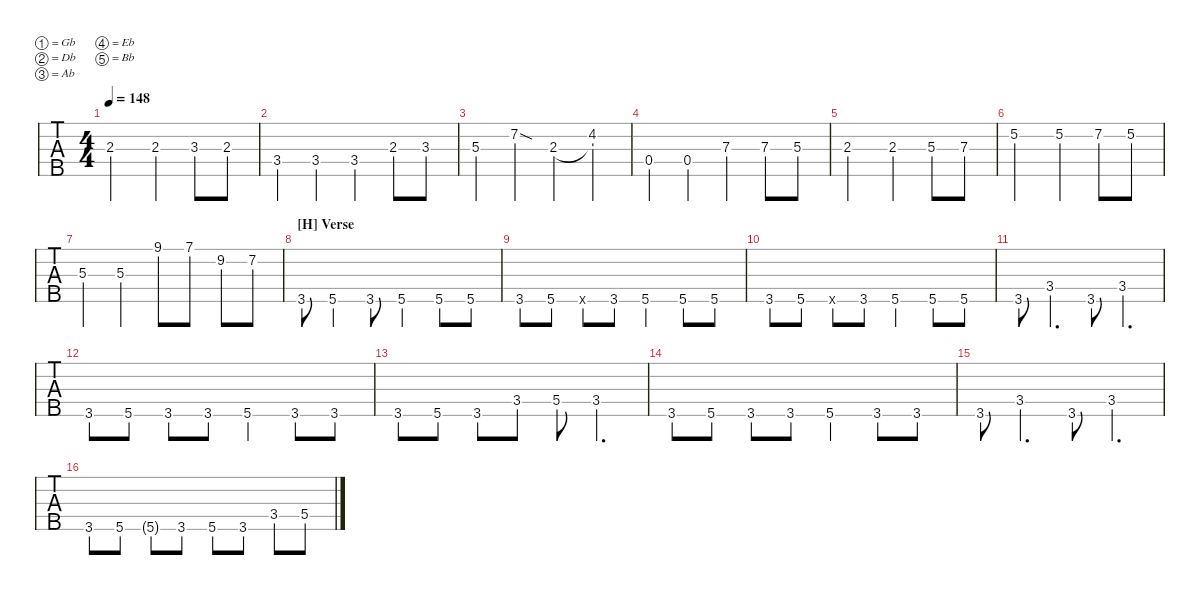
\defaultSystemsLayout 4
\hideDynamics
\bracketExtendMode nobrackets
\otherSystemsTrackNameOrientation horizontal
\track ("Bass" " ") {multiBarRest instrument electricbassfinger}
\staff {tabs}
\tuning (Gb2 Db2 Ab1 Eb1 Bb0)
\ts (4 4)
\tempo 148
\clef f4
\ks eminor
2.3{acc #}.2{dy mf} 2.3{acc #}.4 3.3{acc forcenatural}.8 2.3{acc #}.8 |
3.4{acc #}.4 3.4{acc #}.4 3.4{acc #}.4 2.3{acc #}.8 3.3{acc forcenatural}.8 |
5.3{acc #}.4 7.2{sod acc #}.4 2.3{acc #}.4 (4.2{acc forcenatural} 2.3{t acc #}).4 |
0.4{acc #}.4 0.4{acc #}.4 7.3{acc #}.4 7.3{acc #}.8 5.3{acc #}.8 |
2.3{acc #}.2 2.3{acc #}.4 5.3{acc #}.8 7.3{acc #}.8 |
5.2{acc #}.2 5.2{acc #}.4 7.2{acc #}.8 5.2{acc #}.8 |
5.3{acc #}.4 5.3{acc #}.4 9.1{acc #}.8 7.1{acc #}.8 9.2{acc #}.8 7.2{acc #}.8 |
\section ("H" "Verse")
3.5{acc #}.8 5.5{st acc #}.4 3.5{acc #}.8 5.5{acc #}.4 5.5{acc #}.8 5.5{acc #}.8 |
3.5{acc #}.8 5.5{acc #}.8 5.5{x acc #}.8 3.5{acc #}.8 5.5{acc #}.4 5.5{acc #}.8 5.5{acc #}.8 |
3.5{acc #}.8 5.5{acc #}.8 5.5{x acc #}.8 3.5{acc #}.8 5.5{acc #}.4 5.5{acc #}.8 5.5{acc #}.8 |
3.5{acc #}.8 3.4{acc #}.4{d} 3.5{acc #}.8 3.4{acc #}.4{d} |
3.5{acc #}.8 5.5{acc #}.8 3.5{acc #}.8 3.5{acc #}.8 5.5{acc #}.4 3.5{acc #}.8 3.5{acc #}.8 |
3.5{acc #}.8 5.5{acc #}.8 3.5{acc #}.8 3.4{acc #}.8 5.4{acc #}.8 3.4{acc #}.4{d} |
3.5{acc #}.8 5.5{acc #}.8 3.5{acc #}.8 3.5{acc #}.8 5.5{acc #}.4 3.5{acc #}.8 3.5{acc #}.8 |
3.5{acc #}.8 3.4{acc #}.4{d} 3.5{acc #}.8 3.4{acc #}.4{d} |
3.5{acc #}.8 5.5{acc #}.8 5.5{g acc #}.8 3.5{acc #}.8 5.5{acc #}.8 3.5{acc #}.8 3.4{acc #}.8 5.4{acc #}.8
